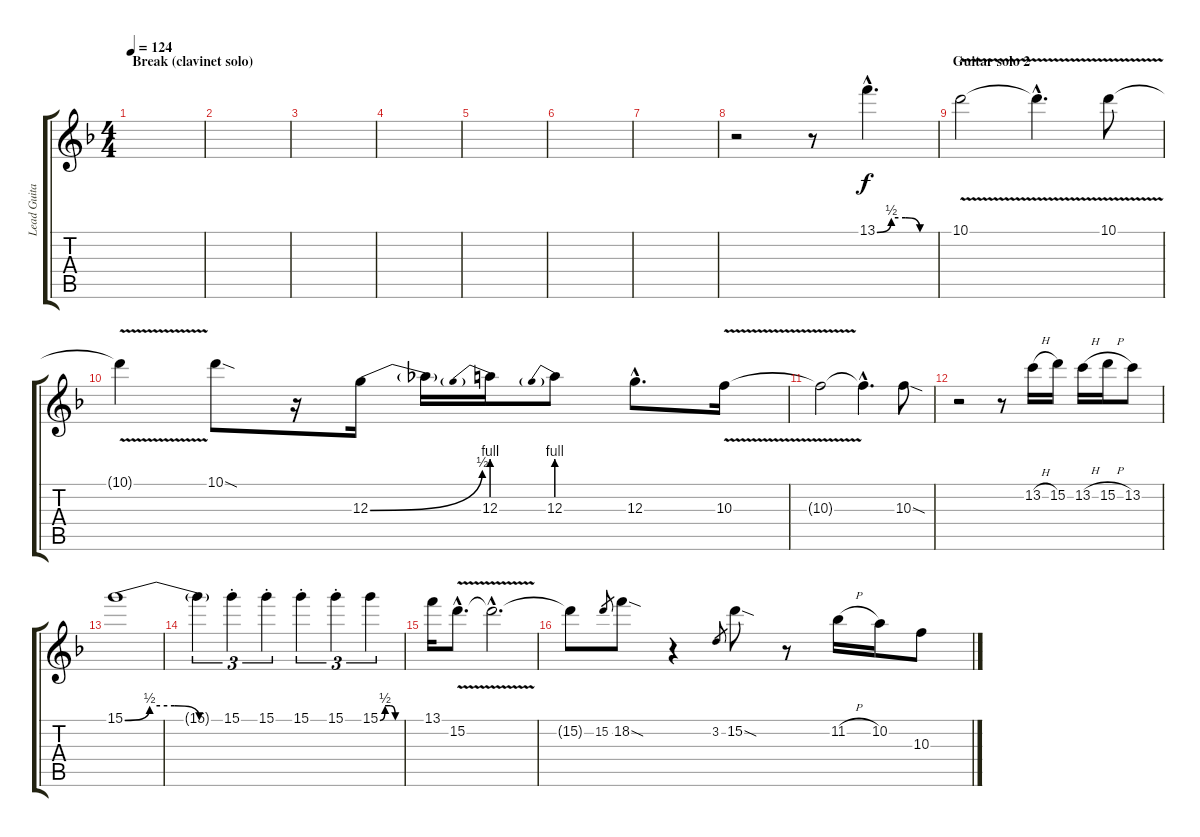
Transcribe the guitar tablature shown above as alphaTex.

\track ("Lead Guitar" "Lead Guita") {instrument distortionguitar}
\staff {score tabs}
\tuning (E4 B3 G3 D3 A2 E2) {hide}
\ts (4 4)
\section ("" "Break (clavinet solo)")
\tempo 124
\clef g2
\ks f
|
|
|
|
|
|
|
r.2 r.8 13.1{be (custom 0 0 15 2 30 2 45 0 60 0) hac}.4{d} |
\section ("" "Guitar solo 2")
10.1{v}.2 10.1{hac t}.4{d} 10.1{v}.8 |
10.1{t}.4 10.1{sod}.8 r.16 12.3{be (bend 0 0 60 2)}.16 12.3{t}.16 12.3{be (prebend 0 4 60 4)}.16 12.3{be (prebend 0 4 60 4)}.8 12.3{hac}.8{d} 10.3{v}.16 |
10.3{t}.2 10.3{hac t}.4{d} 10.3{sod}.8 |
r.2 r.8 13.2{h}.16 15.2.16 13.2{h}.16 15.2{h}.16 13.2.8 |
15.1{be (custom 0 0 15 2 30 2 45 0 60 0)}.1 |
15.1{t}.4{tu (3 2)} 15.1{st}.4{tu (3 2)} 15.1{st}.4{tu (3 2)} 15.1{st}.4{tu (3 2)} 15.1{st}.4{tu (3 2)} 15.1{be (custom 0 0 15 2 30 2 45 0 60 0)}.4{tu (3 2)} |
13.1.16 15.2{v hac}.8{d} 15.2{hac t}.2{d} |
15.2{t}.8 15.2.8{gr} 18.2{sod}.8 r.4 3.2.8{gr} 15.2{sod}.8 r.8 11.2{h}.16 10.2.16 10.3.8
